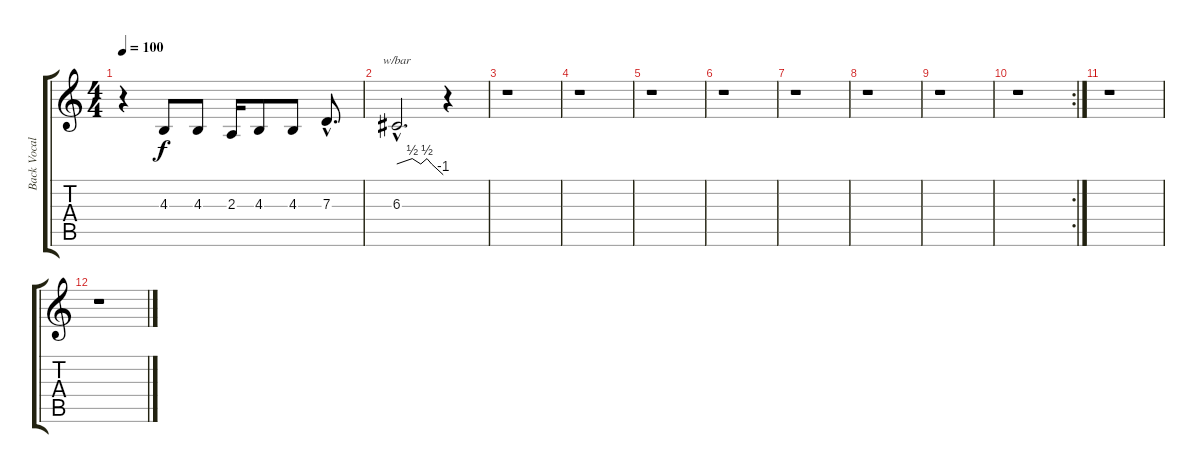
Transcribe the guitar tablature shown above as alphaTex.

\track ("Back Vocal" "Back Vocal") {instrument trumpet}
\staff {score tabs}
\tuning (E4 B3 G3 D3 A2 E2) {hide}
\ts (4 4)
\tempo 100
\clef g2
\ks c
r.4{dy f} 4.3.8 4.3.8 2.3.16 4.3.8 4.3.8 7.3{hac}.8{d} |
6.3{hac}.2{d tbe (custom default 0 0 20 2 31 0 39 2 45 0 60 -4)} r.4 |
r.1 |
r.1 |
r.1 |
r.1 |
r.1 |
r.1 |
r.1 |
\rc 2
r.1 |
r.1 |
r.1
